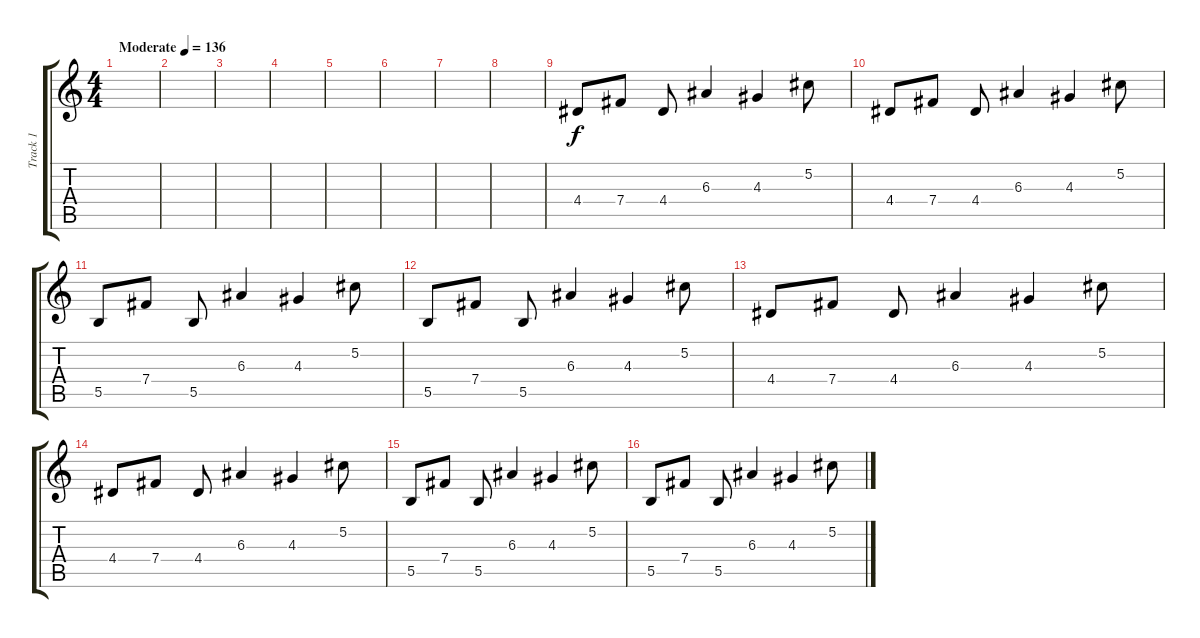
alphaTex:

\track ("Track 1" "Track 1") {instrument distortionguitar}
\staff {score tabs}
\tuning (Db4 Ab3 E3 B2 Gb2 B1) {hide}
\ts (4 4)
\tempo (136 "Moderate")
\clef g2
\ks c
|
|
|
|
|
|
|
|
4.4.8 7.4.8 4.4.8 6.3.4 4.3.4 5.2.8 |
4.4.8 7.4.8 4.4.8 6.3.4 4.3.4 5.2.8 |
5.5.8 7.4.8 5.5.8 6.3.4 4.3.4 5.2.8 |
5.5.8 7.4.8 5.5.8 6.3.4 4.3.4 5.2.8 |
4.4.8 7.4.8 4.4.8 6.3.4 4.3.4 5.2.8 |
4.4.8 7.4.8 4.4.8 6.3.4 4.3.4 5.2.8 |
5.5.8 7.4.8 5.5.8 6.3.4 4.3.4 5.2.8 |
5.5.8 7.4.8 5.5.8 6.3.4 4.3.4 5.2.8
